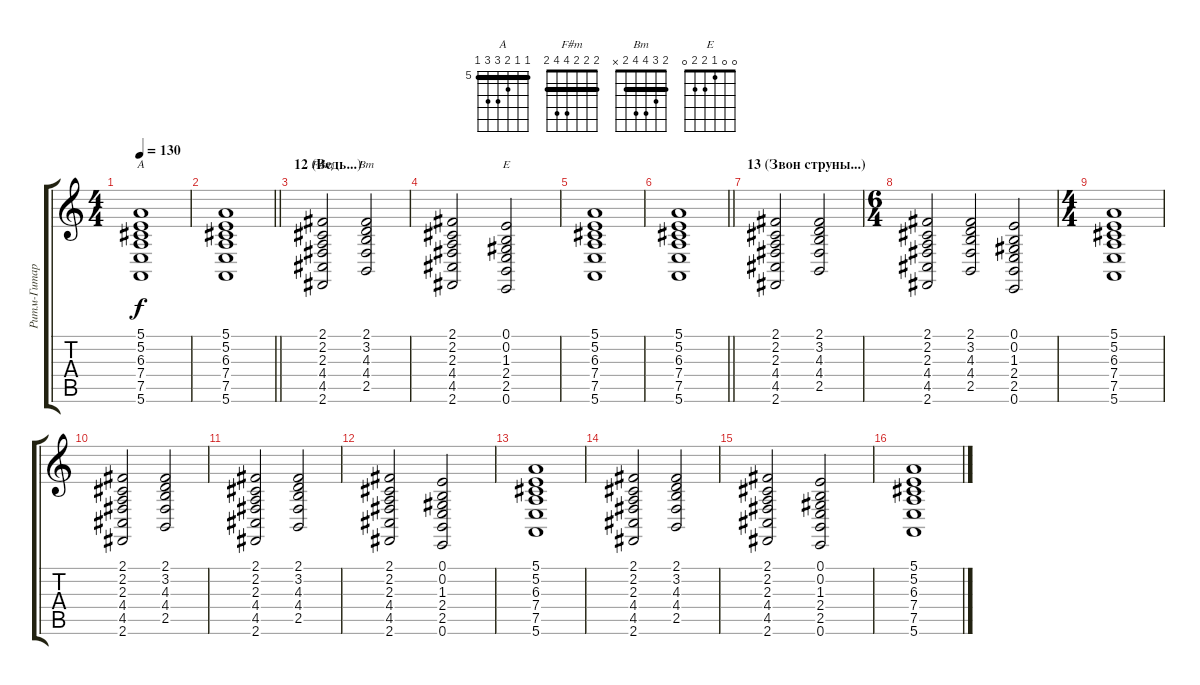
\track ("Ритм-Гитара" "Ритм-Гитар") {instrument orchestralharp}
\staff {score tabs}
\tuning (E4 B3 G3 D3 A2 E2) {hide}
\chord ("A" 5 5 6 7 7 5) {firstfret 5 barre 5}
\chord ("F#m" 2 2 2 4 4 2) {barre 2}
\chord ("Bm" 2 3 4 4 2 x) {barre 2}
\chord ("E" 0 0 1 2 2 0)
\ts (4 4)
\tempo 130
\clef g2
\ks c
(5.1 5.2 6.3 7.4 7.5 5.6).1{ch "A" dy f} |
\barLineRight lightlight
(5.1 5.2 6.3 7.4 7.5 5.6).1 |
\section ("" "12 (Ведь...)")
(2.1 2.2 2.3 4.4 4.5 2.6).2{ch "F#m"} (2.1 3.2 4.3 4.4 2.5).2{ch "Bm"} |
(2.1 2.2 2.3 4.4 4.5 2.6).2 (0.1 0.2 1.3 2.4 2.5 0.6).2{ch "E"} |
(5.1 5.2 6.3 7.4 7.5 5.6).1 |
\barLineRight lightlight
(5.1 5.2 6.3 7.4 7.5 5.6).1 |
\section ("" "13 (Звон струны...)")
(2.1 2.2 2.3 4.4 4.5 2.6).2 (2.1 3.2 4.3 4.4 2.5).2 |
\ts (6 4)
(2.1 2.2 2.3 4.4 4.5 2.6).2 (2.1 3.2 4.3 4.4 2.5).2 (0.1 0.2 1.3 2.4 2.5 0.6).2 |
\ts (4 4)
(5.1 5.2 6.3 7.4 7.5 5.6).1 |
(2.1 2.2 2.3 4.4 4.5 2.6).2 (2.1 3.2 4.3 4.4 2.5).2 |
(2.1 2.2 2.3 4.4 4.5 2.6).2 (2.1 3.2 4.3 4.4 2.5).2 |
(2.1 2.2 2.3 4.4 4.5 2.6).2 (0.1 0.2 1.3 2.4 2.5 0.6).2 |
(5.1 5.2 6.3 7.4 7.5 5.6).1 |
(2.1 2.2 2.3 4.4 4.5 2.6).2 (2.1 3.2 4.3 4.4 2.5).2 |
(2.1 2.2 2.3 4.4 4.5 2.6).2 (0.1 0.2 1.3 2.4 2.5 0.6).2 |
(5.1 5.2 6.3 7.4 7.5 5.6).1
